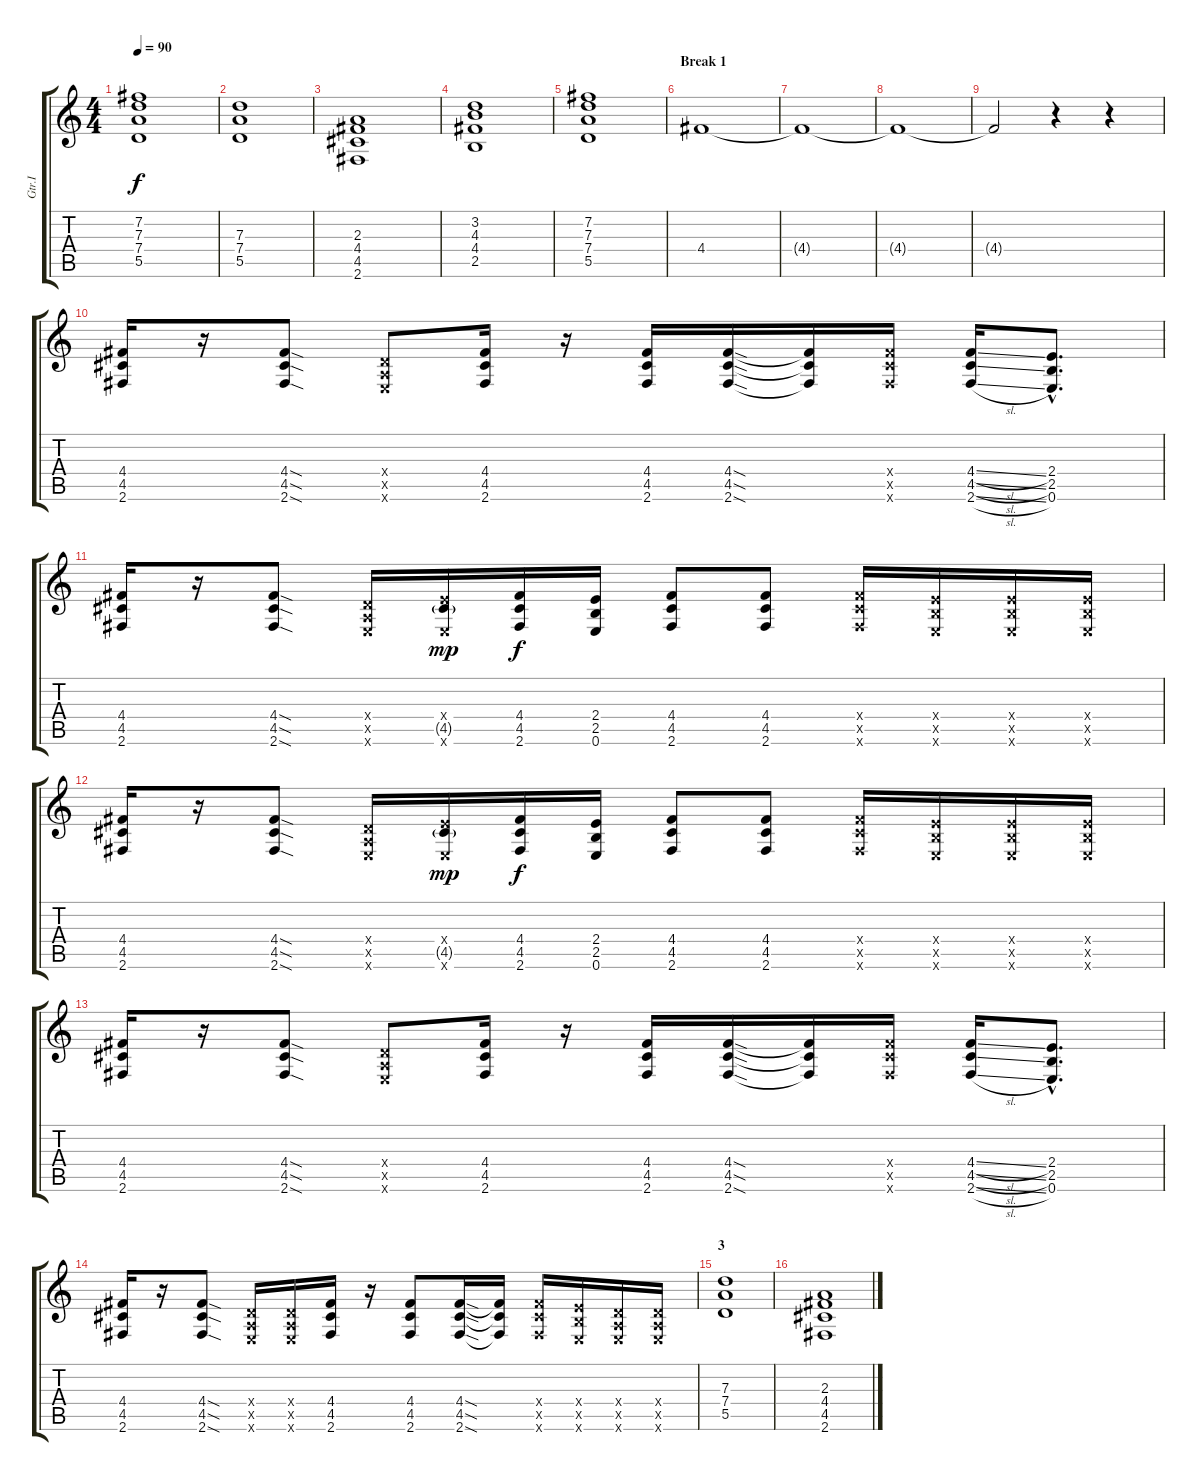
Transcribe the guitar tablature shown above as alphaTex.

\track ("Gtr.I" "Gtr.I") {instrument distortionguitar}
\staff {score tabs}
\tuning (E4 B3 G3 D3 A2 E2) {hide}
\ts (4 4)
\tempo 90
\clef g2
\ks c
(7.2 7.3 7.4 5.5).1{dy f} |
(7.3 7.4 5.5).1 |
(2.3 4.4 4.5 2.6).1 |
(3.2 4.3 4.4 2.5).1 |
(7.2 7.3 7.4 5.5).1 |
\section ("" "Break 1")
4.4.1 |
4.4{t}.1 |
4.4{t}.1 |
4.4{t}.2 r.4 r.4 |
(4.4 4.5 2.6).16{volume 9 instrument overdrivenguitar} r.16 (4.4{sod} 4.5{sod} 2.6{sod}).8 (0.4{x} 0.5{x} 0.6{x}).8 (4.4 4.5 2.6).16 r.16 (4.4 4.5 2.6).16 (4.4{sod} 4.5{sod} 2.6{sod}).16 (4.4{t} 4.5{t} 2.6{t}).16 (4.4{x} 4.5{x} 2.6{x}).16 (4.4{sl} 4.5{sl} 2.6{sl}).16 (2.4{hac} 2.5{hac} 0.6{hac}).8{d} |
(4.4 4.5 2.6).16 r.16 (4.4{sod} 4.5{sod} 2.6{sod}).8 (0.4{x} 0.5{x} 0.6{x}).16 (2.4{x} 4.5{g} 0.6{x}).16{dy mp} (4.4 4.5 2.6).16{dy f} (2.4 2.5 0.6).16 (4.4 4.5 2.6).8 (4.4 4.5 2.6).8 (4.4{x} 4.5{x} 2.6{x}).16 (2.4{x} 2.5{x} 0.6{x}).16 (2.4{x} 2.5{x} 0.6{x}).16 (2.4{x} 2.5{x} 0.6{x}).16 |
(4.4 4.5 2.6).16 r.16 (4.4{sod} 4.5{sod} 2.6{sod}).8 (0.4{x} 0.5{x} 0.6{x}).16 (2.4{x} 4.5{g} 0.6{x}).16{dy mp} (4.4 4.5 2.6).16{dy f} (2.4 2.5 0.6).16 (4.4 4.5 2.6).8 (4.4 4.5 2.6).8 (4.4{x} 4.5{x} 2.6{x}).16 (2.4{x} 2.5{x} 0.6{x}).16 (2.4{x} 2.5{x} 0.6{x}).16 (2.4{x} 2.5{x} 0.6{x}).16 |
(4.4 4.5 2.6).16{volume 14} r.16 (4.4{sod} 4.5{sod} 2.6{sod}).8 (0.4{x} 0.5{x} 0.6{x}).8 (4.4 4.5 2.6).16 r.16 (4.4 4.5 2.6).16 (4.4{sod} 4.5{sod} 2.6{sod}).16 (4.4{t} 4.5{t} 2.6{t}).16 (4.4{x} 4.5{x} 2.6{x}).16 (4.4{sl} 4.5{sl} 2.6{sl}).16 (2.4{hac} 2.5{hac} 0.6{hac}).8{d} |
(4.4 4.5 2.6).16 r.16 (4.4{sod} 4.5{sod} 2.6{sod}).8 (0.4{x} 0.5{x} 0.6{x}).16 (0.4{x} 0.5{x} 0.6{x}).16 (4.4 4.5 2.6).16 r.16 (4.4 4.5 2.6).8 (4.4{sod} 4.5{sod} 2.6{sod}).16 (4.4{t} 4.5{t} 2.6{t}).16 (4.4{x} 4.5{x} 2.6{x}).16 (2.4{x} 2.5{x} 0.6{x}).16 (0.4{x} 0.5{x} 0.6{x}).16 (0.4{x} 0.5{x} 0.6{x}).16 |
\section ("" "3")
(7.3 7.4 5.5).1 |
(2.3 4.4 4.5 2.6).1
